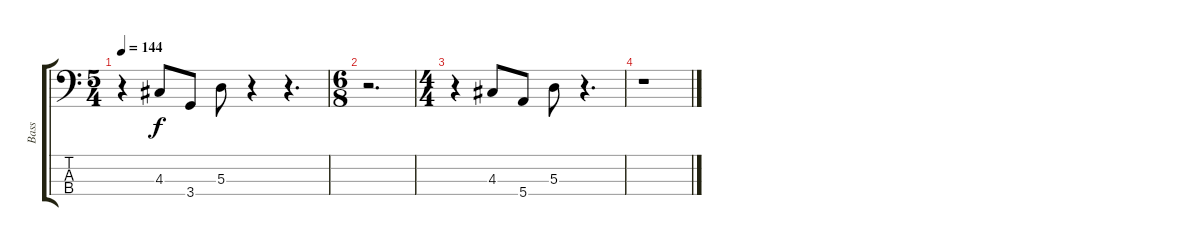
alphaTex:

\track ("Bass" "Bass") {instrument fretlessbass}
\staff {score tabs}
\tuning (G2 D2 A1 E1) {hide}
\ts (5 4)
\tempo 144
\clef f4
\ks c
r.4{dy f} 4.3.8 3.4.8 5.3.8 r.4 r.4{d} |
\ts (6 8)
r.2{d} |
\ts (4 4)
r.4 4.3.8 5.4.8 5.3.8 r.4{d} |
r.1
